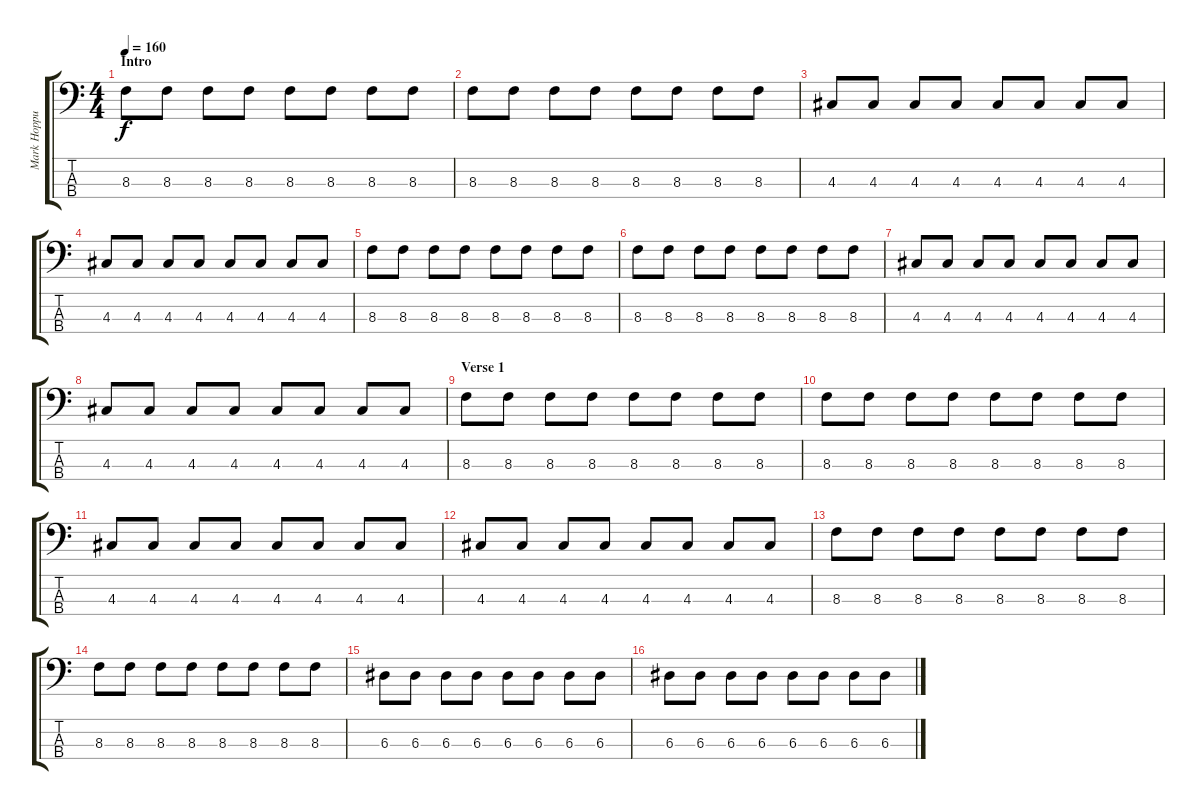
\track ("Mark Hoppus Bass" "Mark Hoppu") {instrument electricbassfinger}
\staff {score tabs}
\tuning (G2 D2 A1 E1) {hide}
\ts (4 4)
\section ("" "Intro")
\tempo 160
\clef f4
\ks c
8.3.8{dy f instrument electricbassfinger} 8.3.8 8.3.8 8.3.8 8.3.8 8.3.8 8.3.8 8.3.8 |
8.3.8 8.3.8 8.3.8 8.3.8 8.3.8 8.3.8 8.3.8 8.3.8 |
4.3.8 4.3.8 4.3.8 4.3.8 4.3.8 4.3.8 4.3.8 4.3.8 |
4.3.8 4.3.8 4.3.8 4.3.8 4.3.8 4.3.8 4.3.8 4.3.8 |
8.3.8 8.3.8 8.3.8 8.3.8 8.3.8 8.3.8 8.3.8 8.3.8 |
8.3.8 8.3.8 8.3.8 8.3.8 8.3.8 8.3.8 8.3.8 8.3.8 |
4.3.8 4.3.8 4.3.8 4.3.8 4.3.8 4.3.8 4.3.8 4.3.8 |
4.3.8 4.3.8 4.3.8 4.3.8 4.3.8 4.3.8 4.3.8 4.3.8 |
\section ("" "Verse 1")
8.3.8 8.3.8 8.3.8 8.3.8 8.3.8 8.3.8 8.3.8 8.3.8 |
8.3.8 8.3.8 8.3.8 8.3.8 8.3.8 8.3.8 8.3.8 8.3.8 |
4.3.8 4.3.8 4.3.8 4.3.8 4.3.8 4.3.8 4.3.8 4.3.8 |
4.3.8 4.3.8 4.3.8 4.3.8 4.3.8 4.3.8 4.3.8 4.3.8 |
8.3.8 8.3.8 8.3.8 8.3.8 8.3.8 8.3.8 8.3.8 8.3.8 |
8.3.8 8.3.8 8.3.8 8.3.8 8.3.8 8.3.8 8.3.8 8.3.8 |
6.3.8 6.3.8 6.3.8 6.3.8 6.3.8 6.3.8 6.3.8 6.3.8 |
6.3.8 6.3.8 6.3.8 6.3.8 6.3.8 6.3.8 6.3.8 6.3.8
